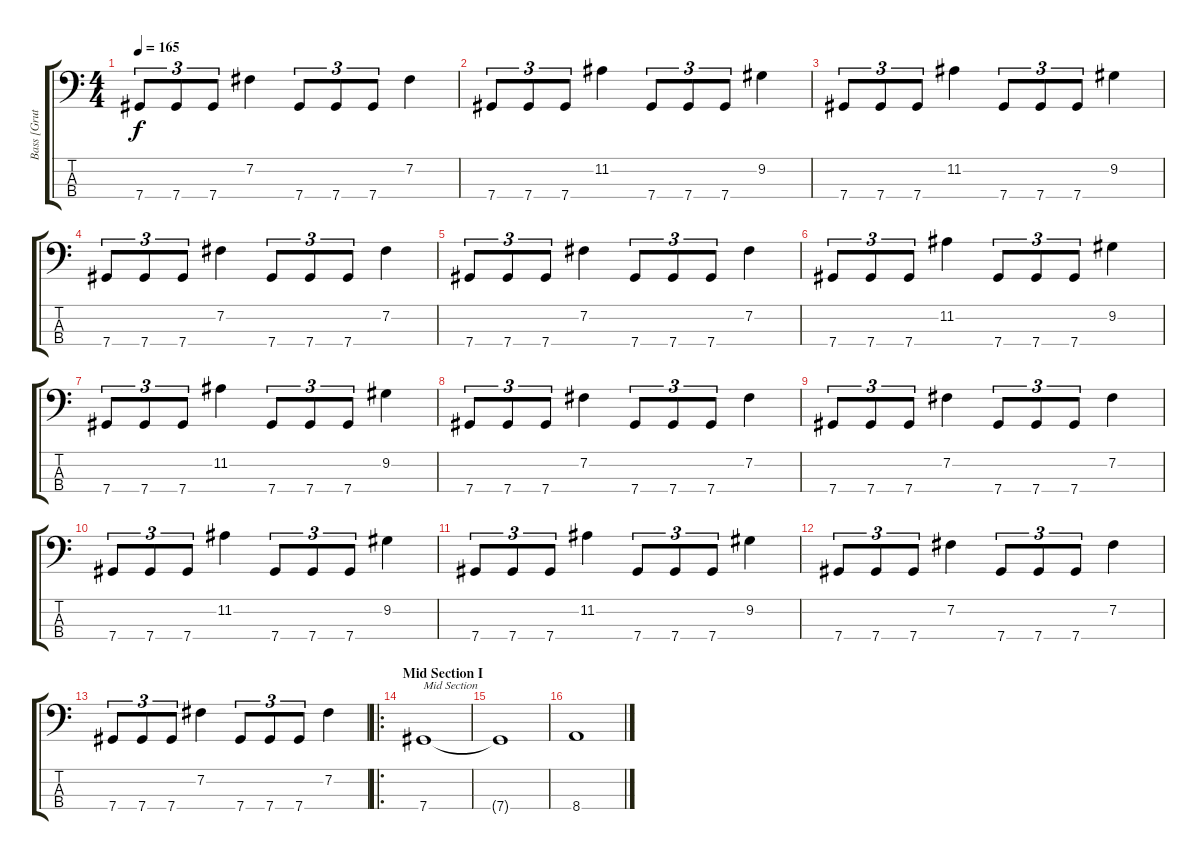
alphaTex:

\track ("Bass [Grutle Kjellsson]" "Bass [Grut") {instrument electricbassfinger}
\staff {score tabs}
\tuning (E2 B1 Gb1 Db1) {hide}
\ts (4 4)
\tempo 165
\clef f4
\ks c
7.4.8{tu (3 2) dy f} 7.4.8{tu (3 2)} 7.4.8{tu (3 2)} 7.2.4 7.4.8{tu (3 2)} 7.4.8{tu (3 2)} 7.4.8{tu (3 2)} 7.2.4 |
7.4.8{tu (3 2)} 7.4.8{tu (3 2)} 7.4.8{tu (3 2)} 11.2.4 7.4.8{tu (3 2)} 7.4.8{tu (3 2)} 7.4.8{tu (3 2)} 9.2.4 |
7.4.8{tu (3 2)} 7.4.8{tu (3 2)} 7.4.8{tu (3 2)} 11.2.4 7.4.8{tu (3 2)} 7.4.8{tu (3 2)} 7.4.8{tu (3 2)} 9.2.4 |
7.4.8{tu (3 2)} 7.4.8{tu (3 2)} 7.4.8{tu (3 2)} 7.2.4 7.4.8{tu (3 2)} 7.4.8{tu (3 2)} 7.4.8{tu (3 2)} 7.2.4 |
7.4.8{tu (3 2)} 7.4.8{tu (3 2)} 7.4.8{tu (3 2)} 7.2.4 7.4.8{tu (3 2)} 7.4.8{tu (3 2)} 7.4.8{tu (3 2)} 7.2.4 |
7.4.8{tu (3 2)} 7.4.8{tu (3 2)} 7.4.8{tu (3 2)} 11.2.4 7.4.8{tu (3 2)} 7.4.8{tu (3 2)} 7.4.8{tu (3 2)} 9.2.4 |
7.4.8{tu (3 2)} 7.4.8{tu (3 2)} 7.4.8{tu (3 2)} 11.2.4 7.4.8{tu (3 2)} 7.4.8{tu (3 2)} 7.4.8{tu (3 2)} 9.2.4 |
7.4.8{tu (3 2)} 7.4.8{tu (3 2)} 7.4.8{tu (3 2)} 7.2.4 7.4.8{tu (3 2)} 7.4.8{tu (3 2)} 7.4.8{tu (3 2)} 7.2.4 |
7.4.8{tu (3 2)} 7.4.8{tu (3 2)} 7.4.8{tu (3 2)} 7.2.4 7.4.8{tu (3 2)} 7.4.8{tu (3 2)} 7.4.8{tu (3 2)} 7.2.4 |
7.4.8{tu (3 2)} 7.4.8{tu (3 2)} 7.4.8{tu (3 2)} 11.2.4 7.4.8{tu (3 2)} 7.4.8{tu (3 2)} 7.4.8{tu (3 2)} 9.2.4 |
7.4.8{tu (3 2)} 7.4.8{tu (3 2)} 7.4.8{tu (3 2)} 11.2.4 7.4.8{tu (3 2)} 7.4.8{tu (3 2)} 7.4.8{tu (3 2)} 9.2.4 |
7.4.8{tu (3 2)} 7.4.8{tu (3 2)} 7.4.8{tu (3 2)} 7.2.4 7.4.8{tu (3 2)} 7.4.8{tu (3 2)} 7.4.8{tu (3 2)} 7.2.4 |
7.4.8{tu (3 2)} 7.4.8{tu (3 2)} 7.4.8{tu (3 2)} 7.2.4 7.4.8{tu (3 2)} 7.4.8{tu (3 2)} 7.4.8{tu (3 2)} 7.2.4 |
\ro
\section ("" "Mid Section I")
7.4.1{txt "Mid Section"} |
7.4{t}.1 |
8.4.1
